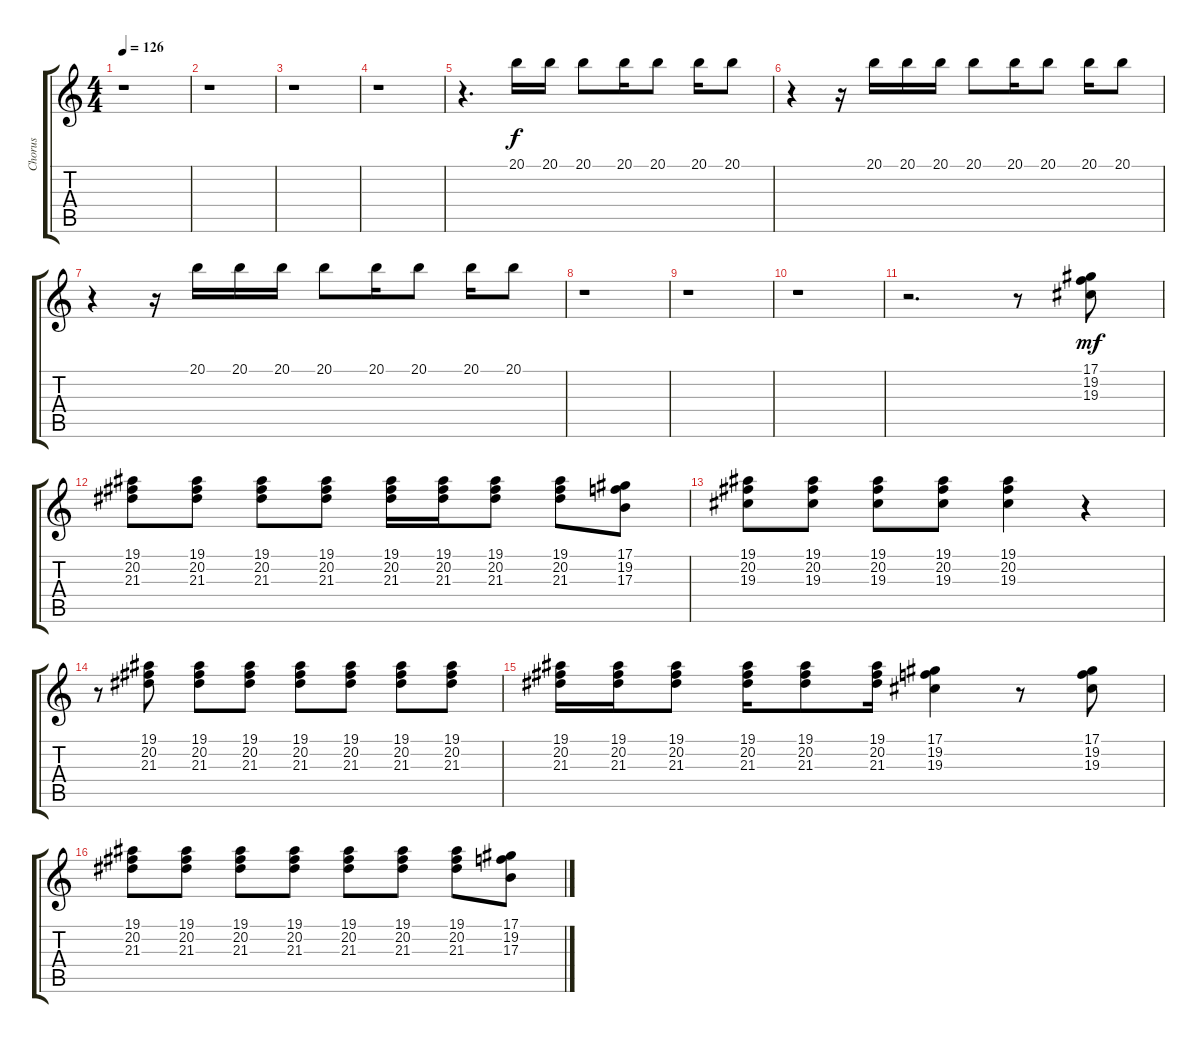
\track ("Chorus                              " "Chorus    ") {instrument clarinet}
\staff {score tabs}
\tuning (Eb4 Bb3 Gb3 Db3 Ab2 Eb2) {hide}
\ts (4 4)
\tempo 126
\clef g2
\ks c
r.1{dy f} |
r.1 |
r.1 |
r.1 |
r.4{d} 20.1.16 20.1.16 20.1.8 20.1.16 20.1.8 20.1.16 20.1.8 |
r.4 r.16 20.1.16 20.1.16 20.1.16 20.1.8 20.1.16 20.1.8 20.1.16 20.1.8 |
r.4 r.16 20.1.16 20.1.16 20.1.16 20.1.8 20.1.16 20.1.8 20.1.16 20.1.8 |
r.1 |
r.1 |
r.1 |
r.2{d} r.8 (17.1 19.2 19.3).8{dy mf} |
(19.1 20.2 21.3).8 (19.1 20.2 21.3).8 (19.1 20.2 21.3).8 (19.1 20.2 21.3).8 (19.1 20.2 21.3).16 (19.1 20.2 21.3).16 (19.1 20.2 21.3).8 (19.1 20.2 21.3).8 (17.1 19.2 17.3).8 |
(19.1 20.2 19.3).8 (19.1 20.2 19.3).8 (19.1 20.2 19.3).8 (19.1 20.2 19.3).8 (19.1 20.2 19.3).4 r.4 |
r.8 (19.1 20.2 21.3).8 (19.1 20.2 21.3).8 (19.1 20.2 21.3).8 (19.1 20.2 21.3).8 (19.1 20.2 21.3).8 (19.1 20.2 21.3).8 (19.1 20.2 21.3).8 |
(19.1 20.2 21.3).16 (19.1 20.2 21.3).16 (19.1 20.2 21.3).8 (19.1 20.2 21.3).16 (19.1 20.2 21.3).8 (19.1 20.2 21.3).16 (17.1 19.2 19.3).4 r.8 (17.1 19.2 19.3).8 |
(19.1 20.2 21.3).8 (19.1 20.2 21.3).8 (19.1 20.2 21.3).8 (19.1 20.2 21.3).8 (19.1 20.2 21.3).8 (19.1 20.2 21.3).8 (19.1 20.2 21.3).8 (17.1 19.2 17.3).8
